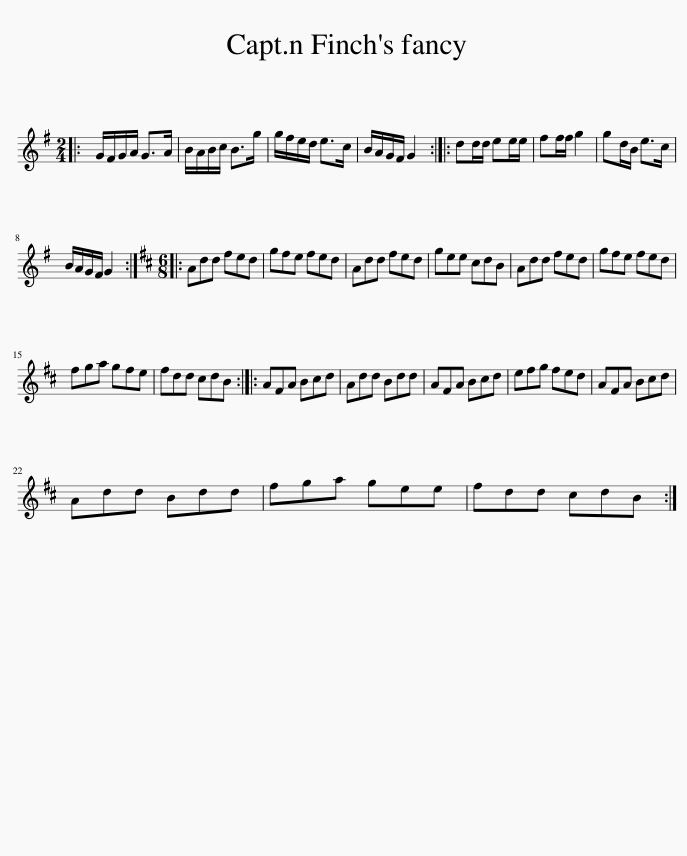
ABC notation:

X:1
L:1/8
M:2/4
I:linebreak $
K:G
V:1 treble
V:1
|: G/F/G/A/ G>A | B/A/B/c/ B>g | g/f/e/d/ e>c | B/A/G/F/ G2 :: dd/d/ ee/e/ | %5
 ff/f/ g2 | gd/B/ e>c |$ B/A/G/F/ G2 ::[K:D][M:6/8] Add fed | gfe fed | %10
 Add fed | gee cdB | Add fed | gfe fed |$ fga gfe | %15
 fdd cdB :: AFA Bcd | Add Bdd | AFA Bcd | efg fed | %20
 AFA Bcd |$ Add Bdd | fga gee | fdd cdB :| %24
